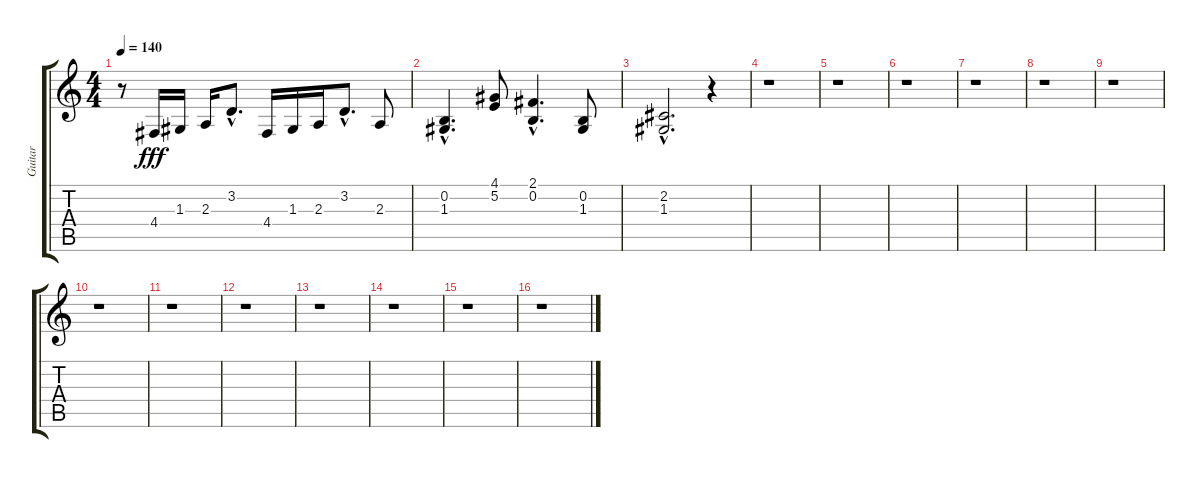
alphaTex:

\track ("Guitar" "Guitar") {instrument lead1square}
\staff {score tabs}
\tuning (E4 B3 G3 D3 A2 E2) {hide}
\ts (4 4)
\tempo 140
\clef g2
\ks c
r.8{dy f} 4.4.16{dy fff} 1.3.16 2.3.16 3.2{hac}.8{d} 4.4.16 1.3.16 2.3.16 3.2{hac}.8{d} 2.3.8 |
(0.2{hac} 1.3{hac}).4{d} (4.1 5.2).8 (2.1{hac} 0.2{hac}).4{d} (0.2 1.3).8 |
(2.2{hac} 1.3{hac}).2{d} r.4 |
r.1 |
r.1 |
r.1 |
r.1 |
r.1 |
r.1 |
r.1 |
r.1 |
r.1 |
r.1 |
r.1 |
r.1 |
r.1
